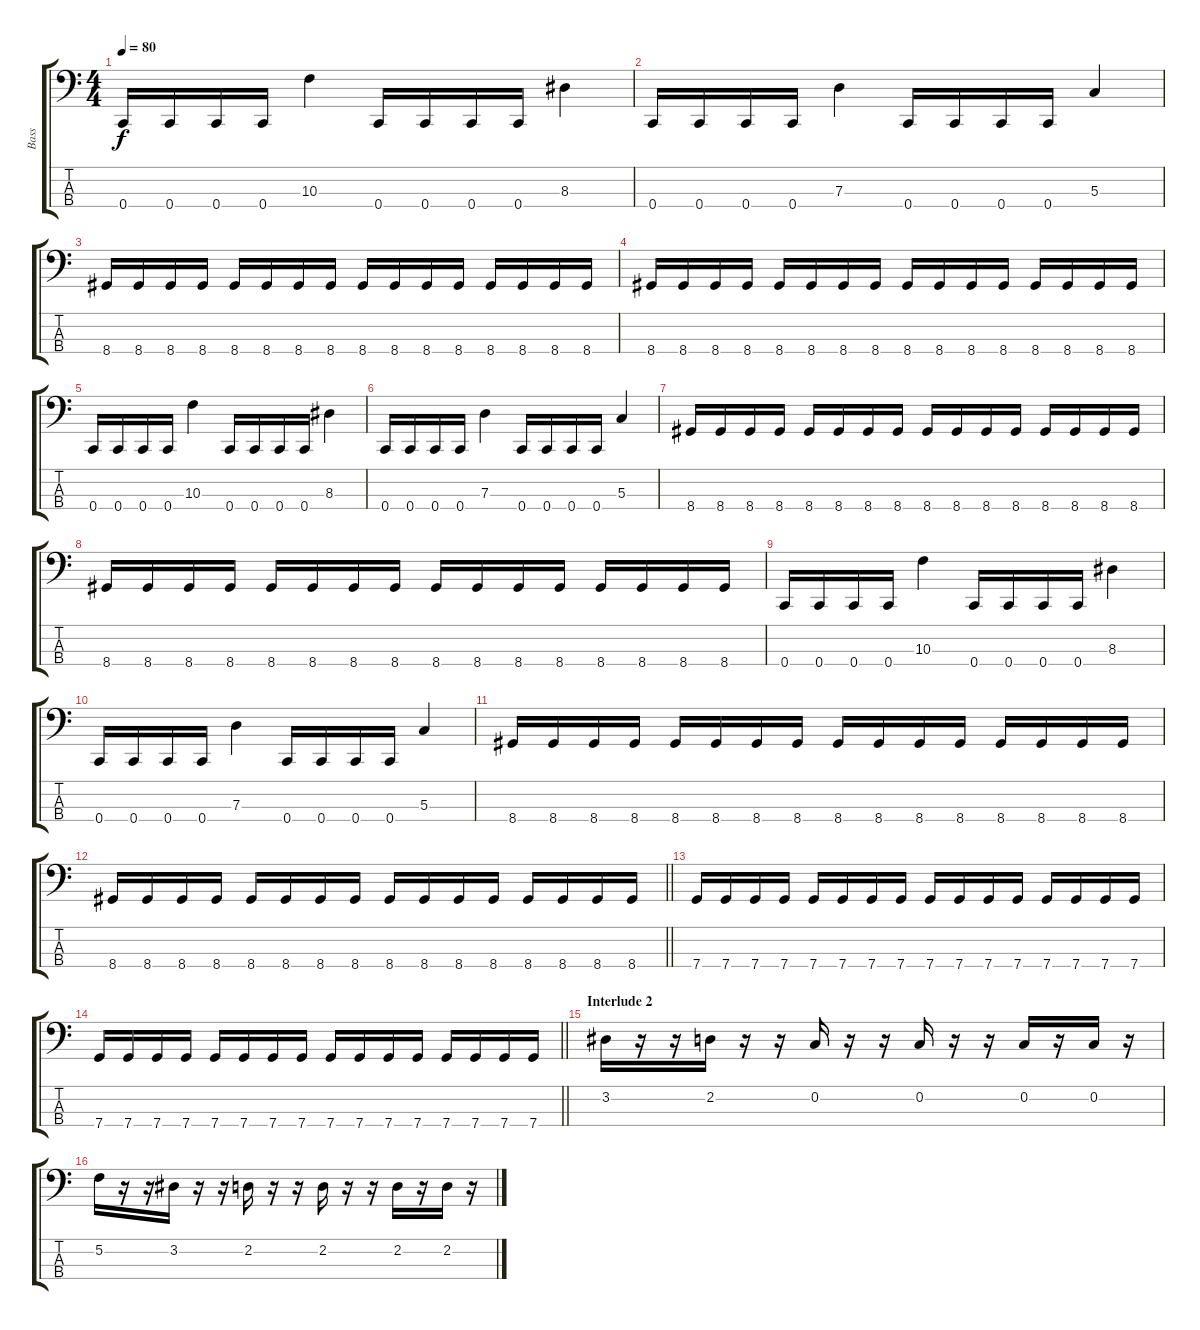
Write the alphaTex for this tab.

\track ("Bass" "Bass") {instrument electricbassfinger}
\staff {score tabs}
\tuning (F2 C2 G1 C1) {hide}
\ts (4 4)
\tempo 80
\clef f4
\ks c
0.4.16{dy f} 0.4.16 0.4.16 0.4.16 10.3.4 0.4.16 0.4.16 0.4.16 0.4.16 8.3.4 |
0.4.16 0.4.16 0.4.16 0.4.16 7.3.4 0.4.16 0.4.16 0.4.16 0.4.16 5.3.4 |
8.4.16 8.4.16 8.4.16 8.4.16 8.4.16 8.4.16 8.4.16 8.4.16 8.4.16 8.4.16 8.4.16 8.4.16 8.4.16 8.4.16 8.4.16 8.4.16 |
8.4.16 8.4.16 8.4.16 8.4.16 8.4.16 8.4.16 8.4.16 8.4.16 8.4.16 8.4.16 8.4.16 8.4.16 8.4.16 8.4.16 8.4.16 8.4.16 |
0.4.16 0.4.16 0.4.16 0.4.16 10.3.4 0.4.16 0.4.16 0.4.16 0.4.16 8.3.4 |
0.4.16 0.4.16 0.4.16 0.4.16 7.3.4 0.4.16 0.4.16 0.4.16 0.4.16 5.3.4 |
8.4.16 8.4.16 8.4.16 8.4.16 8.4.16 8.4.16 8.4.16 8.4.16 8.4.16 8.4.16 8.4.16 8.4.16 8.4.16 8.4.16 8.4.16 8.4.16 |
8.4.16 8.4.16 8.4.16 8.4.16 8.4.16 8.4.16 8.4.16 8.4.16 8.4.16 8.4.16 8.4.16 8.4.16 8.4.16 8.4.16 8.4.16 8.4.16 |
0.4.16 0.4.16 0.4.16 0.4.16 10.3.4 0.4.16 0.4.16 0.4.16 0.4.16 8.3.4 |
0.4.16 0.4.16 0.4.16 0.4.16 7.3.4 0.4.16 0.4.16 0.4.16 0.4.16 5.3.4 |
8.4.16 8.4.16 8.4.16 8.4.16 8.4.16 8.4.16 8.4.16 8.4.16 8.4.16 8.4.16 8.4.16 8.4.16 8.4.16 8.4.16 8.4.16 8.4.16 |
\barLineRight lightlight
8.4.16 8.4.16 8.4.16 8.4.16 8.4.16 8.4.16 8.4.16 8.4.16 8.4.16 8.4.16 8.4.16 8.4.16 8.4.16 8.4.16 8.4.16 8.4.16 |
7.4.16 7.4.16 7.4.16 7.4.16 7.4.16 7.4.16 7.4.16 7.4.16 7.4.16 7.4.16 7.4.16 7.4.16 7.4.16 7.4.16 7.4.16 7.4.16 |
\barLineRight lightlight
7.4.16 7.4.16 7.4.16 7.4.16 7.4.16 7.4.16 7.4.16 7.4.16 7.4.16 7.4.16 7.4.16 7.4.16 7.4.16 7.4.16 7.4.16 7.4.16 |
\section ("" "Interlude 2")
3.2.16 r.16 r.16 2.2.16 r.16 r.16 0.2.16 r.16 r.16 0.2.16 r.16 r.16 0.2.16 r.16 0.2.16 r.16 |
5.2.16 r.16 r.16 3.2.16 r.16 r.16 2.2.16 r.16 r.16 2.2.16 r.16 r.16 2.2.16 r.16 2.2.16 r.16
